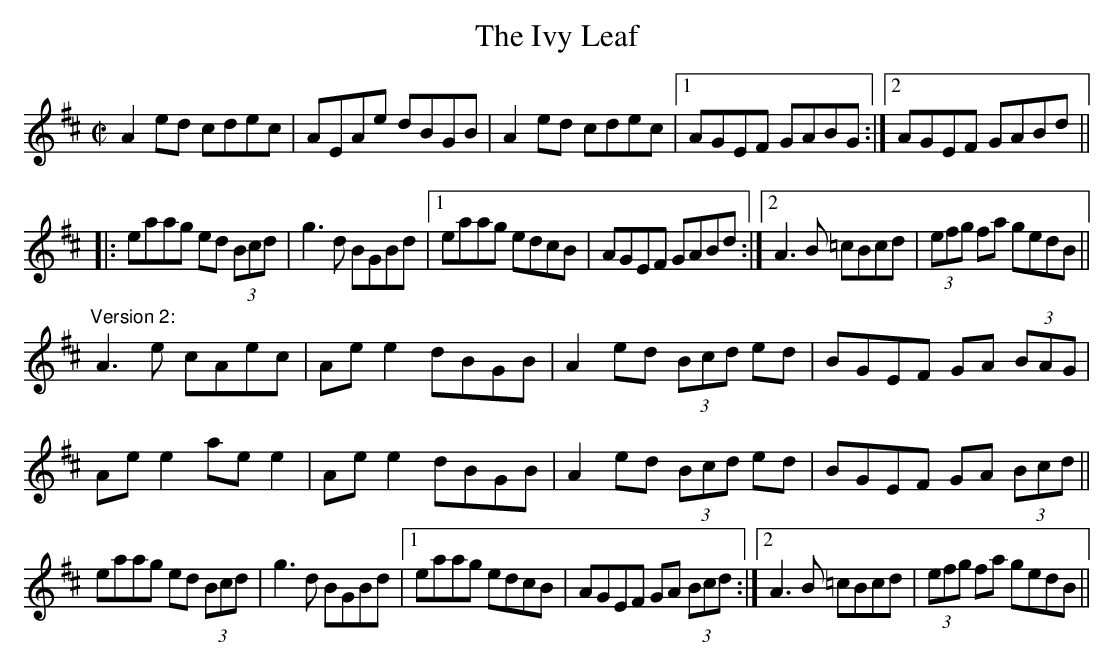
X:1
T:Ivy Leaf, The
M:C|
K:Amix
A2ed cdec|AEAe dBGB|A2ed cdec|1 AGEF GABG:|2 AGEF GABd||
|:eaag ed (3Bcd|g3d BGBd|1 eaag edcB|AGEF GABd:|2 A3B =cBcd|(3efg fa gedB||
"Version 2:"
A3e cAec|Aee2 dBGB|A2ed (3Bcd ed|BGEF GA (3BAG|
Aee2 aee2|Aee2 dBGB|A2ed (3Bcd ed|BGEF GA (3Bcd||
eaag ed (3Bcd|g3d BGBd|1 eaag edcB|AGEF GA (3Bcd:|2 A3B =cBcd|(3efg fa gedB||
